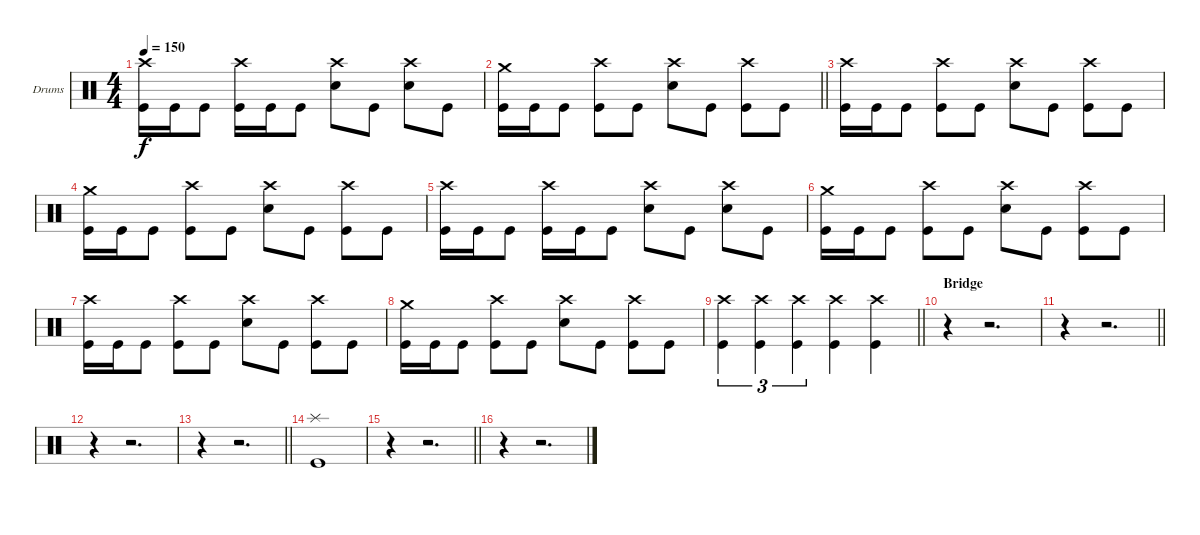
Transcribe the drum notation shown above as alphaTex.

\bracketExtendMode groupsimilarinstruments
\firstSystemTrackNameOrientation horizontal
\otherSystemsTrackNameOrientation horizontal
\track ("Drumkit" "Drums") {solo instrument percussion}
\staff {score}
\articulation defaults
\ts (4 4)
\tempo 150
\clef neutral
\ks c
("Crash high (hit)" "Kick (hit)").16{dy f} "Kick (hit)".16 "Kick (hit)".8 ("Crash high (hit)" "Kick (hit)").16 "Kick (hit)".16 "Kick (hit)".8 ("Crash high (hit)" "Snare (hit) 2").8 "Kick (hit)".8 ("Crash high (hit)" "Snare (hit) 2").8 "Kick (hit)".8 |
\barLineRight lightlight
("Crash medium (hit)" "Kick (hit)").16 "Kick (hit)".16 "Kick (hit)".8 ("Crash high (hit)" "Kick (hit)").8 "Kick (hit)".8 ("Crash high (hit)" "Snare (hit) 2").8 "Kick (hit)".8 ("Crash high (hit)" "Kick (hit)").8 "Kick (hit)".8 |
("Crash high (hit)" "Kick (hit)").16 "Kick (hit)".16 "Kick (hit)".8 ("Crash high (hit)" "Kick (hit)").8 "Kick (hit)".8 ("Crash high (hit)" "Snare (hit) 2").8 "Kick (hit)".8 ("Crash high (hit)" "Kick (hit)").8 "Kick (hit)".8 |
("Crash medium (hit)" "Kick (hit)").16 "Kick (hit)".16 "Kick (hit)".8 ("Crash high (hit)" "Kick (hit)").8 "Kick (hit)".8 ("Crash high (hit)" "Snare (hit) 2").8 "Kick (hit)".8 ("Crash high (hit)" "Kick (hit)").8 "Kick (hit)".8 |
("Crash high (hit)" "Kick (hit)").16 "Kick (hit)".16 "Kick (hit)".8 ("Crash high (hit)" "Kick (hit)").16 "Kick (hit)".16 "Kick (hit)".8 ("Crash high (hit)" "Snare (hit) 2").8 "Kick (hit)".8 ("Crash high (hit)" "Snare (hit) 2").8 "Kick (hit)".8 |
("Crash medium (hit)" "Kick (hit)").16 "Kick (hit)".16 "Kick (hit)".8 ("Crash high (hit)" "Kick (hit)").8 "Kick (hit)".8 ("Crash high (hit)" "Snare (hit) 2").8 "Kick (hit)".8 ("Crash high (hit)" "Kick (hit)").8 "Kick (hit)".8 |
("Crash high (hit)" "Kick (hit)").16 "Kick (hit)".16 "Kick (hit)".8 ("Crash high (hit)" "Kick (hit)").8 "Kick (hit)".8 ("Crash high (hit)" "Snare (hit) 2").8 "Kick (hit)".8 ("Crash high (hit)" "Kick (hit)").8 "Kick (hit)".8 |
("Crash medium (hit)" "Kick (hit)").16 "Kick (hit)".16 "Kick (hit)".8 ("Crash high (hit)" "Kick (hit)").8 "Kick (hit)".8 ("Crash high (hit)" "Snare (hit) 2").8 "Kick (hit)".8 ("Crash high (hit)" "Kick (hit)").8 "Kick (hit)".8 |
\barLineRight lightlight
("Crash high (hit)" "Kick (hit)").4{tu (3 2)} ("Crash high (hit)" "Kick (hit)").4{tu (3 2)} ("Crash high (hit)" "Kick (hit)").4{tu (3 2)} ("Crash high (hit)" "Kick (hit)").4 ("Crash high (hit)" "Kick (hit)").4 |
\section ("" "Bridge")
r.4 r.2{d} |
\barLineRight lightlight
r.4 r.2{d} |
r.4 r.2{d} |
\barLineRight lightlight
r.4 r.2{d} |
("Splash (hit)" "Kick (hit)").1 |
\barLineRight lightlight
r.4 r.2{d} |
r.4 r.2{d}
